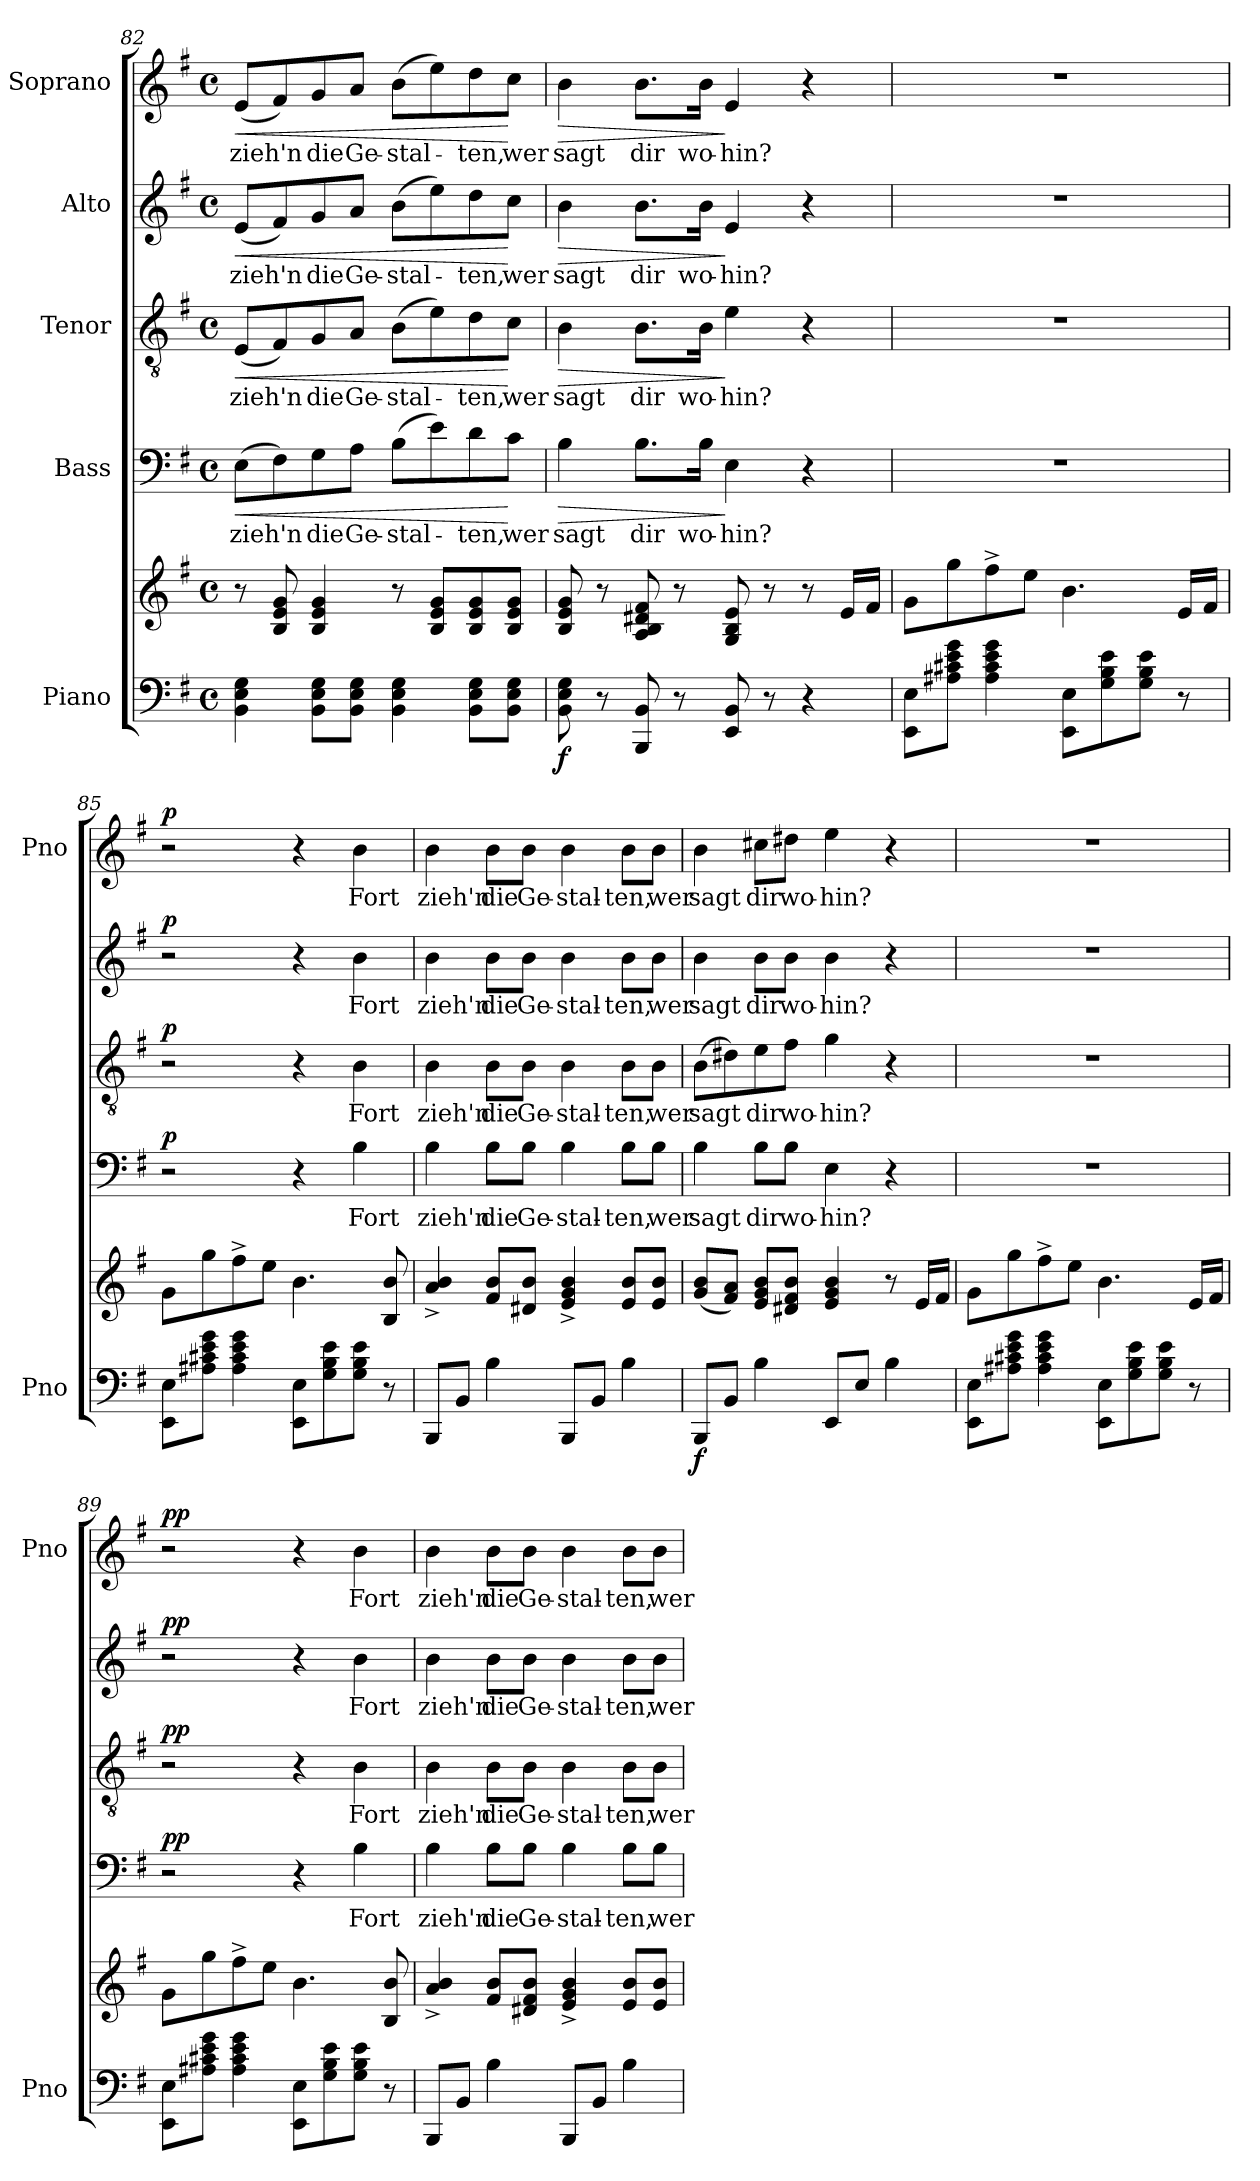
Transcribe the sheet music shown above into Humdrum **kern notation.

**kern	**kern	**dynam	**kern	**text	**dynam	**kern	**text	**dynam	**kern	**text	**dynam	**kern	**text	**dynam
*part5	*part5	*part5	*part4	*part4	*part4	*part3	*part3	*part3	*part2	*part2	*part2	*part1	*part1	*part1
*staff6	*staff5	*staff5/6	*staff4	*staff4	*staff4	*staff3	*staff3	*staff3	*staff2	*staff2	*staff2	*staff1	*staff1	*staff1
*I"Piano	*	*	*I"Bass	*	*	*I"Tenor	*	*	*I"Alto	*	*	*I"Soprano	*	*
*I'Pno	*	*	*	*	*	*	*	*	*	*	*	*I'Pno	*	*
*clefF4	*clefG2	*	*clefF4	*	*	*clefGv2	*	*	*clefG2	*	*	*clefG2	*	*
*k[f#]	*k[f#]	*	*k[f#]	*	*	*k[f#]	*	*	*k[f#]	*	*	*k[f#]	*	*
*e:	*e:	*	*e:	*	*	*e:	*	*	*e:	*	*	*e:	*	*
*M4/4	*M4/4	*	*M4/4	*	*	*M4/4	*	*	*M4/4	*	*	*M4/4	*	*
*met(c)	*met(c)	*	*met(c)	*	*	*met(c)	*	*	*met(c)	*	*	*met(c)	*	*
=82	=82	=82	=82	=82	=82	=82	=82	=82	=82	=82	=82	=82	=82	=82
!	!	!	!	!LO:LY:b	!LO:HP:b	!	!LO:LY:b	!LO:HP:b	!	!LO:LY:b	!LO:HP:b	!	!LO:LY:b	!LO:HP:b
4BB\ 4E\ 4G\	8r	.	(>8E\L	zieh'n	<	(<8E/L	zieh'n	<	(<8e/L	zieh'n	<	(<8e/L	zieh'n	<
.	8B/ 8e/ 8g/	.	8F#\)	.	.	8F#/)	.	.	8f#/)	.	.	8f#/)	.	.
!	!	!	!	!LO:LY:b	!	!	!LO:LY:b	!	!	!LO:LY:b	!	!	!LO:LY:b	!
8BB\ 8E\ 8G\L	4B/ 4e/ 4g/	.	8G\	die	.	8G/	die	.	8g/	die	.	8g/	die	.
!	!	!	!	!LO:LY:b	!	!	!LO:LY:b	!	!	!LO:LY:b	!	!	!LO:LY:b	!
8BB\ 8E\ 8G\J	.	.	8A\J	Ge-	.	8A/J	Ge-	.	8a/J	Ge-	.	8a/J	Ge-	.
!	!	!	!	!LO:LY:b	!	!	!LO:LY:b	!	!	!LO:LY:b	!	!	!LO:LY:b	!
4BB\ 4E\ 4G\	8r	.	(>8B\L	-stal-	.	(>8B\L	-stal-	.	(>8b\L	-stal-	.	(>8b\L	-stal-	.
.	8B/ 8e/ 8g/L	.	8e\)	.	.	8e\)	.	.	8ee\)	.	.	8ee\)	.	.
!	!	!	!	!LO:LY:b	!	!	!LO:LY:b	!	!	!LO:LY:b	!	!	!LO:LY:b	!
8BB\ 8E\ 8G\L	8B/ 8e/ 8g/	.	8d\	-ten,	.	8d\	-ten,	.	8dd\	-ten,	.	8dd\	-ten,	.
!	!	!	!	!LO:LY:b	!	!	!LO:LY:b	!	!	!LO:LY:b	!	!	!LO:LY:b	!
8BB\ 8E\ 8G\J	8B/ 8e/ 8g/J	.	8c\J	wer	[	8c\J	wer	[	8cc\J	wer	[	8cc\J	wer	[
=83	=83	=83	=83	=83	=83	=83	=83	=83	=83	=83	=83	=83	=83	=83
!	!	!LO:DY:b=2	!	!LO:LY:b	!LO:HP:b	!	!LO:LY:b	!LO:HP:b	!	!LO:LY:b	!LO:HP:b	!	!LO:LY:b	!LO:HP:b
8BB\ 8E\ 8G\	8B/ 8e/ 8g/	f	4B\	sagt	>	4B\	sagt	>	4b\	sagt	>	4b\	sagt	>
8r	8r	.	.	.	.	.	.	.	.	.	.	.	.	.
!	!	!	!	!LO:LY:b	!	!	!LO:LY:b	!	!	!LO:LY:b	!	!	!LO:LY:b	!
8BBB/ 8BB/	8A/ 8B/ 8d#X/ 8f#/	.	8.B\L	dir	.	8.B\L	dir	.	8.b\L	dir	.	8.b\L	dir	.
8r	8r	.	.	.	.	.	.	.	.	.	.	.	.	.
!	!	!	!	!LO:LY:b	!	!	!LO:LY:b	!	!	!LO:LY:b	!	!	!LO:LY:b	!
.	.	.	16B\Jk	wo-	.	16B\Jk	wo-	.	16b\Jk	wo-	.	16b\Jk	wo-	.
!	!	!	!	!LO:LY:b	!	!	!LO:LY:b	!	!	!LO:LY:b	!	!	!LO:LY:b	!
8EE/ 8BB/	8G/ 8B/ 8e/	.	4E\	-hin?	]	4e\	-hin?	]	4e/	-hin?	]	4e/	-hin?	]
8r	8r	.	.	.	.	.	.	.	.	.	.	.	.	.
4r	8r	.	4r	.	.	4r	.	.	4r	.	.	4r	.	.
.	16e/LL	.	.	.	.	.	.	.	.	.	.	.	.	.
.	16f#/JJ	.	.	.	.	.	.	.	.	.	.	.	.	.
=84	=84	=84	=84	=84	=84	=84	=84	=84	=84	=84	=84	=84	=84	=84
8EE\ 8E\L	8g\L	.	1r	.	.	1r	.	.	1r	.	.	1r	.	.
8A#X\ 8c#X\ 8e\ 8g\J	8gg\	.	.	.	.	.	.	.	.	.	.	.	.	.
4A#\ 4c#\ 4e\ 4g\	8ff#^\	.	.	.	.	.	.	.	.	.	.	.	.	.
.	8ee\J	.	.	.	.	.	.	.	.	.	.	.	.	.
8EE\ 8E\L	4.b\	.	.	.	.	.	.	.	.	.	.	.	.	.
8G\ 8B\ 8e\	.	.	.	.	.	.	.	.	.	.	.	.	.	.
8G\ 8B\ 8e\J	.	.	.	.	.	.	.	.	.	.	.	.	.	.
8r	16e/LL	.	.	.	.	.	.	.	.	.	.	.	.	.
.	16f#/JJ	.	.	.	.	.	.	.	.	.	.	.	.	.
!!LO:LB:g=z
=85	=85	=85	=85	=85	=85	=85	=85	=85	=85	=85	=85	=85	=85	=85
!	!	!	!	!	!LO:DY:b	!	!	!LO:DY:b	!	!	!LO:DY:b	!	!	!LO:DY:b
8EE\ 8E\L	8g\L	.	2r	.	p	2r	.	p	2r	.	p	2r	.	p
8A#X\ 8c#X\ 8e\ 8g\J	8gg\	.	.	.	.	.	.	.	.	.	.	.	.	.
4A#\ 4c#\ 4e\ 4g\	8ff#^\	.	.	.	.	.	.	.	.	.	.	.	.	.
.	8ee\J	.	.	.	.	.	.	.	.	.	.	.	.	.
8EE\ 8E\L	4.b\	.	4r	.	.	4r	.	.	4r	.	.	4r	.	.
8G\ 8B\ 8e\	.	.	.	.	.	.	.	.	.	.	.	.	.	.
!	!	!	!	!LO:LY:b	!	!	!LO:LY:b	!	!	!LO:LY:b	!	!	!LO:LY:b	!
8G\ 8B\ 8e\J	.	.	4B\	Fort	.	4B\	Fort	.	4b\	Fort	.	4b\	Fort	.
8r	8B/ 8b/	.	.	.	.	.	.	.	.	.	.	.	.	.
=86	=86	=86	=86	=86	=86	=86	=86	=86	=86	=86	=86	=86	=86	=86
!	!	!	!	!LO:LY:b	!	!	!LO:LY:b	!	!	!LO:LY:b	!	!	!LO:LY:b	!
8BBB/L	4a/^ 4b/^	.	4B\	zieh'n	.	4B\	zieh'n	.	4b\	zieh'n	.	4b\	zieh'n	.
8BB/J	.	.	.	.	.	.	.	.	.	.	.	.	.	.
!	!	!	!	!LO:LY:b	!	!	!LO:LY:b	!	!	!LO:LY:b	!	!	!LO:LY:b	!
4B\	8f#/ 8b/L	.	8B\L	die	.	8B\L	die	.	8b\L	die	.	8b\L	die	.
!	!	!	!	!LO:LY:b	!	!	!LO:LY:b	!	!	!LO:LY:b	!	!	!LO:LY:b	!
.	8d#X/ 8b/J	.	8B\J	Ge-	.	8B\J	Ge-	.	8b\J	Ge-	.	8b\J	Ge-	.
!	!	!	!	!LO:LY:b	!	!	!LO:LY:b	!	!	!LO:LY:b	!	!	!LO:LY:b	!
8BBB/L	4e/^ 4g/^ 4b/^	.	4B\	-stal-	.	4B\	-stal-	.	4b\	-stal-	.	4b\	-stal-	.
8BB/J	.	.	.	.	.	.	.	.	.	.	.	.	.	.
!	!	!	!	!LO:LY:b	!	!	!LO:LY:b	!	!	!LO:LY:b	!	!	!LO:LY:b	!
4B\	8e/ 8b/L	.	8B\L	-ten,	.	8B\L	-ten,	.	8b\L	-ten,	.	8b\L	-ten,	.
!	!	!	!	!LO:LY:b	!	!	!LO:LY:b	!	!	!LO:LY:b	!	!	!LO:LY:b	!
.	8e/ 8b/J	.	8B\J	wer	.	8B\J	wer	.	8b\J	wer	.	8b\J	wer	.
=87	=87	=87	=87	=87	=87	=87	=87	=87	=87	=87	=87	=87	=87	=87
!	!	!LO:DY:b=2	!	!LO:LY:b	!	!	!LO:LY:b	!	!	!LO:LY:b	!	!	!LO:LY:b	!
8BBB/L	(<8g/ 8b/L	f	4B\	sagt	.	(>8B\L	sagt	.	4b\	sagt	.	4b\	sagt	.
8BB/J	8f#/ 8a/J)	.	.	.	.	8d#X\)	.	.	.	.	.	.	.	.
!	!	!	!	!LO:LY:b	!	!	!LO:LY:b	!	!	!LO:LY:b	!	!	!LO:LY:b	!
4B\	8e/ 8g/ 8b/L	.	8B\L	dir	.	8e\	dir	.	8b\L	dir	.	8cc#X\L	dir	.
!	!	!	!	!LO:LY:b	!	!	!LO:LY:b	!	!	!LO:LY:b	!	!	!LO:LY:b	!
.	8d#X/ 8f#/ 8b/J	.	8B\J	wo-	.	8f#\J	wo-	.	8b\J	wo-	.	8dd#X\J	wo-	.
!	!	!	!	!LO:LY:b	!	!	!LO:LY:b	!	!	!LO:LY:b	!	!	!LO:LY:b	!
8EE/L	4e/ 4g/ 4b/	.	4E\	-hin?	.	4g\	-hin?	.	4b\	-hin?	.	4ee\	-hin?	.
8E/J	.	.	.	.	.	.	.	.	.	.	.	.	.	.
4B\	8r	.	4r	.	.	4r	.	.	4r	.	.	4r	.	.
.	16e/LL	.	.	.	.	.	.	.	.	.	.	.	.	.
.	16f#/JJ	.	.	.	.	.	.	.	.	.	.	.	.	.
=88	=88	=88	=88	=88	=88	=88	=88	=88	=88	=88	=88	=88	=88	=88
8EE\ 8E\L	8g\L	.	1r	.	.	1r	.	.	1r	.	.	1r	.	.
8A#X\ 8c#X\ 8e\ 8g\J	8gg\	.	.	.	.	.	.	.	.	.	.	.	.	.
4A#\ 4c#\ 4e\ 4g\	8ff#^\	.	.	.	.	.	.	.	.	.	.	.	.	.
.	8ee\J	.	.	.	.	.	.	.	.	.	.	.	.	.
8EE\ 8E\L	4.b\	.	.	.	.	.	.	.	.	.	.	.	.	.
8G\ 8B\ 8e\	.	.	.	.	.	.	.	.	.	.	.	.	.	.
8G\ 8B\ 8e\J	.	.	.	.	.	.	.	.	.	.	.	.	.	.
8r	16e/LL	.	.	.	.	.	.	.	.	.	.	.	.	.
.	16f#/JJ	.	.	.	.	.	.	.	.	.	.	.	.	.
!!LO:PB:g=z
=89	=89	=89	=89	=89	=89	=89	=89	=89	=89	=89	=89	=89	=89	=89
!	!	!	!	!	!LO:DY:b	!	!	!LO:DY:b	!	!	!LO:DY:b	!	!	!LO:DY:b
8EE\ 8E\L	8g\L	.	2r	.	pp	2r	.	pp	2r	.	pp	2r	.	pp
8A#X\ 8c#X\ 8e\ 8g\J	8gg\	.	.	.	.	.	.	.	.	.	.	.	.	.
4A#\ 4c#\ 4e\ 4g\	8ff#^\	.	.	.	.	.	.	.	.	.	.	.	.	.
.	8ee\J	.	.	.	.	.	.	.	.	.	.	.	.	.
8EE\ 8E\L	4.b\	.	4r	.	.	4r	.	.	4r	.	.	4r	.	.
8G\ 8B\ 8e\	.	.	.	.	.	.	.	.	.	.	.	.	.	.
!	!	!	!	!LO:LY:b	!	!	!LO:LY:b	!	!	!LO:LY:b	!	!	!LO:LY:b	!
8G\ 8B\ 8e\J	.	.	4B\	Fort	.	4B\	Fort	.	4b\	Fort	.	4b\	Fort	.
8r	8B/ 8b/	.	.	.	.	.	.	.	.	.	.	.	.	.
=90	=90	=90	=90	=90	=90	=90	=90	=90	=90	=90	=90	=90	=90	=90
!	!	!	!	!LO:LY:b	!	!	!LO:LY:b	!	!	!LO:LY:b	!	!	!LO:LY:b	!
8BBB/L	4a/^ 4b/^	.	4B\	zieh'n	.	4B\	zieh'n	.	4b\	zieh'n	.	4b\	zieh'n	.
8BB/J	.	.	.	.	.	.	.	.	.	.	.	.	.	.
!	!	!	!	!LO:LY:b	!	!	!LO:LY:b	!	!	!LO:LY:b	!	!	!LO:LY:b	!
4B\	8f#/ 8b/L	.	8B\L	die	.	8B\L	die	.	8b\L	die	.	8b\L	die	.
!	!	!	!	!LO:LY:b	!	!	!LO:LY:b	!	!	!LO:LY:b	!	!	!LO:LY:b	!
.	8d#X/ 8f#/ 8b/J	.	8B\J	Ge-	.	8B\J	Ge-	.	8b\J	Ge-	.	8b\J	Ge-	.
!	!	!	!	!LO:LY:b	!	!	!LO:LY:b	!	!	!LO:LY:b	!	!	!LO:LY:b	!
8BBB/L	4e/^ 4g/^ 4b/^	.	4B\	-stal-	.	4B\	-stal-	.	4b\	-stal-	.	4b\	-stal-	.
8BB/J	.	.	.	.	.	.	.	.	.	.	.	.	.	.
!	!	!	!	!LO:LY:b	!	!	!LO:LY:b	!	!	!LO:LY:b	!	!	!LO:LY:b	!
4B\	8e/ 8b/L	.	8B\L	-ten,	.	8B\L	-ten,	.	8b\L	-ten,	.	8b\L	-ten,	.
!	!	!	!	!LO:LY:b	!	!	!LO:LY:b	!	!	!LO:LY:b	!	!	!LO:LY:b	!
.	8e/ 8b/J	.	8B\J	wer	.	8B\J	wer	.	8b\J	wer	.	8b\J	wer	.
=	=	=	=	=	=	=	=	=	=	=	=	=	=	=
*-	*-	*-	*-	*-	*-	*-	*-	*-	*-	*-	*-	*-	*-	*-
